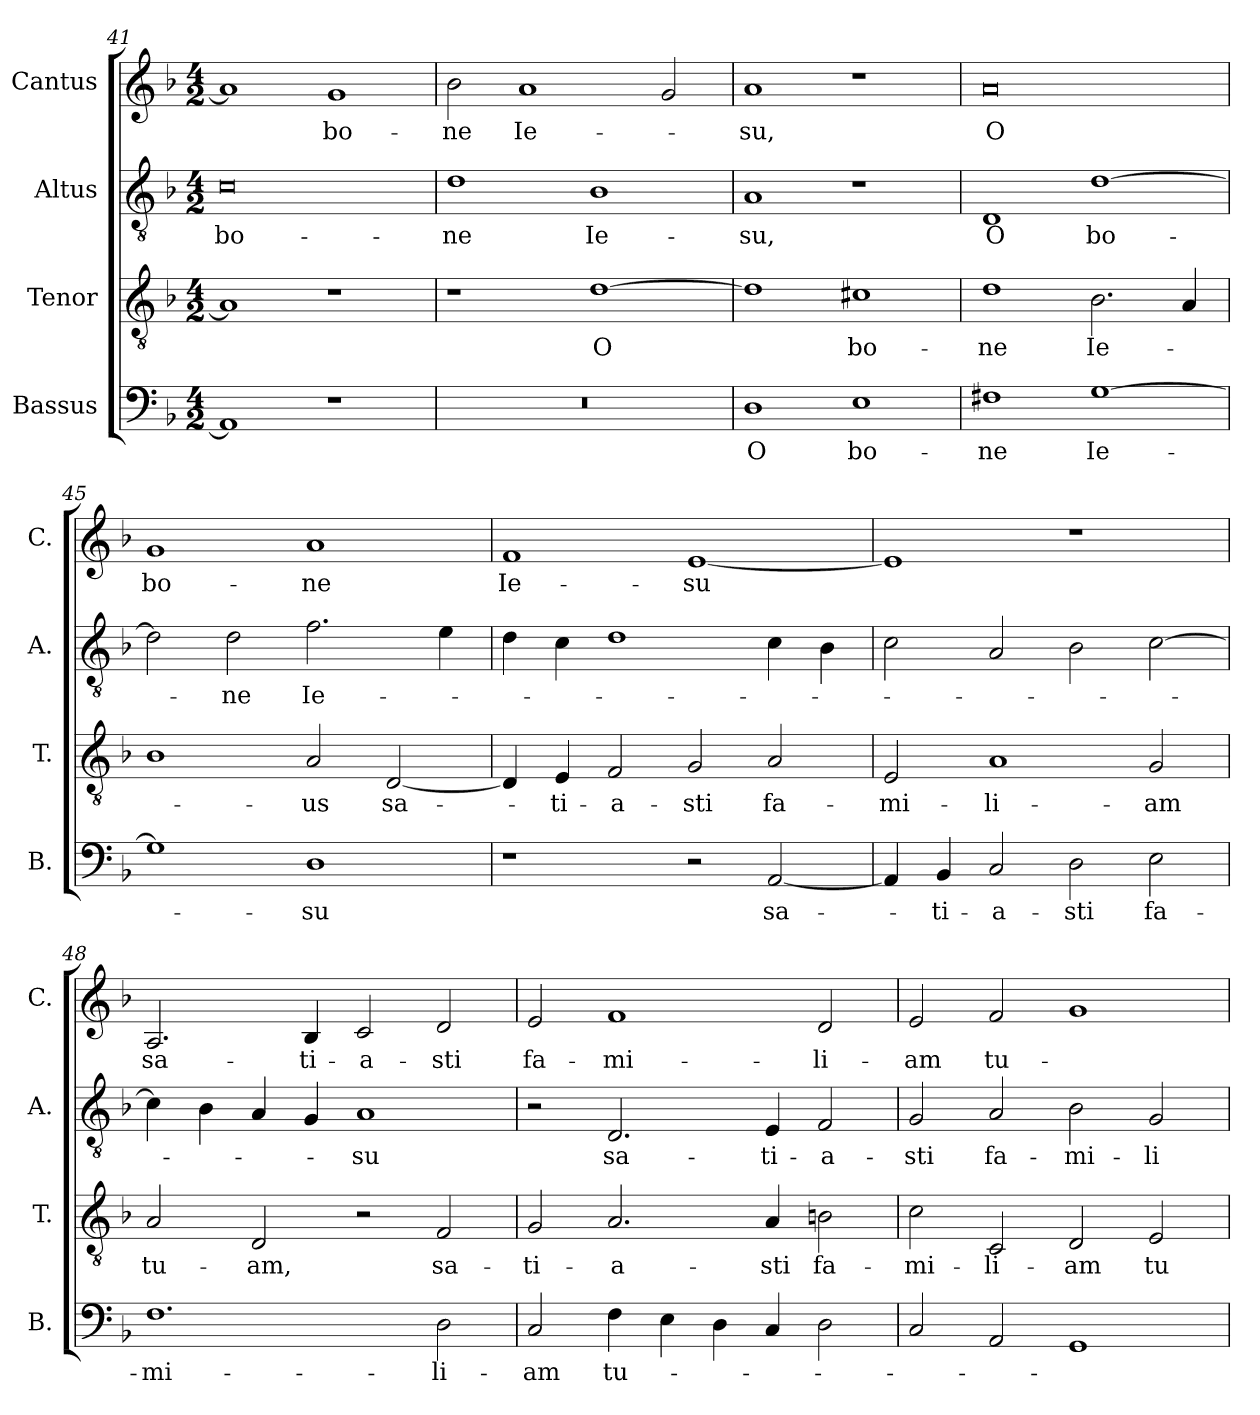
**kern	**text	**kern	**text	**kern	**text	**kern	**text
*part4	*part4	*part3	*part3	*part2	*part2	*part1	*part1
*staff4	*staff4	*staff3	*staff3	*staff2	*staff2	*staff1	*staff1
*I"Bassus	*	*I"Tenor	*	*I"Altus	*	*I"Cantus	*
*I'B.	*	*I'T.	*	*I'A.	*	*I'C.	*
*clefF4	*	*clefGv2	*	*clefGv2	*	*clefG2	*
*	*	*ITrd7c12	*	*ITrd7c12	*	*	*
*k[b-]	*	*k[b-]	*	*k[b-]	*	*k[b-]	*
*F:	*	*F:	*	*F:	*	*F:	*
*M4/2	*	*M4/2	*	*M4/2	*	*M4/2	*
=41	=41	=41	=41	=41	=41	=41	=41
!	!	!	!	!	!LO:LY:b	!	!
1AA]	.	1AA]	.	0C	bo-	1a]	.
!	!	!	!	!	!	!	!LO:LY:b
1r	.	1r	.	.	.	1g	bo-
=42	=42	=42	=42	=42	=42	=42	=42
!LO:N:vis=1	!	!	!	!	!LO:LY:b	!	!LO:LY:b
0r	.	1r	.	1D	-ne	2b-\	-ne
!	!	!	!	!	!	!	!LO:LY:b
.	.	.	.	.	.	1a	Ie-
!	!	!	!LO:LY:b	!	!LO:LY:b	!	!
.	.	[>1D	O	1BB-	Ie-	.	.
.	.	.	.	.	.	2g/	.
=43	=43	=43	=43	=43	=43	=43	=43
!	!LO:LY:b	!	!	!	!LO:LY:b	!	!LO:LY:b
1D	O	1D]	.	1AA	-su,	1a	-su,
!	!LO:LY:b	!	!LO:LY:b	!	!	!	!
1E	bo-	1C#X	bo-	1r	.	1r	.
!!LO:LB:g=z
=44	=44	=44	=44	=44	=44	=44	=44
!	!LO:LY:b	!	!LO:LY:b	!	!LO:LY:b	!	!LO:LY:b
1F#X	-ne	1D	-ne	1DD	O	0a	O
!	!LO:LY:b	!	!LO:LY:b	!	!LO:LY:b	!	!
[>1G	Ie-	2.BB-\	Ie-	[>1D	bo-	.	.
.	.	4AA/	.	.	.	.	.
=45	=45	=45	=45	=45	=45	=45	=45
!	!	!	!	!	!	!	!LO:LY:b
1G]	.	1BB-	.	2D\]	.	1g	bo-
!	!	!	!	!	!LO:LY:b	!	!
.	.	.	.	2D\	-ne	.	.
!	!LO:LY:b	!	!LO:LY:b	!	!LO:LY:b	!	!LO:LY:b
1D	-su	2AA/	-us	2.F\	Ie-	1a	-ne
!	!	!	!LO:LY:b	!	!	!	!
.	.	[<2DD/	sa-	.	.	.	.
.	.	.	.	4E\	.	.	.
=46	=46	=46	=46	=46	=46	=46	=46
!	!	!	!	!	!	!	!LO:LY:b
1r	.	4DD/]	.	4D\	.	1f	Ie-
!	!	!	!LO:LY:b	!	!	!	!
.	.	4EE/	-ti-	4C\	.	.	.
!	!	!	!LO:LY:b	!	!	!	!
.	.	2FF/	-a-	1D	.	.	.
!	!	!	!LO:LY:b	!	!	!	!LO:LY:b
2r	.	2GG/	-sti	.	.	[<1e	-su
!	!LO:LY:b	!	!LO:LY:b	!	!	!	!
[<2AA/	sa-	2AA/	fa-	4C\	.	.	.
.	.	.	.	4BB-\	.	.	.
=47	=47	=47	=47	=47	=47	=47	=47
!	!	!	!LO:LY:b	!	!	!	!
4AA/]	.	2EE/	-mi-	2C\	.	1e]	.
!	!LO:LY:b	!	!	!	!	!	!
4BB-/	-ti-	.	.	.	.	.	.
!	!LO:LY:b	!	!LO:LY:b	!	!	!	!
2C/	-a-	1AA	-li-	2AA/	.	.	.
!	!LO:LY:b	!	!	!	!	!	!
2D\	-sti	.	.	2BB-\	.	1r	.
!	!LO:LY:b	!	!LO:LY:b	!	!	!	!
2E\	fa-	2GG/	-am	[>2C\	.	.	.
!!LO:PB:g=z
=48	=48	=48	=48	=48	=48	=48	=48
!	!LO:LY:b	!	!LO:LY:b	!	!	!	!LO:LY:b
1.F	-mi-	2AA/	tu-	4C\]	.	2.A/	sa-
.	.	.	.	4BB-\	.	.	.
!	!	!	!LO:LY:b	!	!	!	!
.	.	2DD/	-am,	4AA/	.	.	.
!	!	!	!	!	!	!	!LO:LY:b
.	.	.	.	4GG/	.	4B-/	-ti-
!	!	!	!	!	!LO:LY:b	!	!LO:LY:b
.	.	2r	.	1AA	-su	2c/	-a-
!	!LO:LY:b	!	!LO:LY:b	!	!	!	!LO:LY:b
2D\	-li-	2FF/	sa-	.	.	2d/	-sti
=49	=49	=49	=49	=49	=49	=49	=49
!	!LO:LY:b	!	!LO:LY:b	!	!	!	!LO:LY:b
2C/	-am	2GG/	-ti-	2r	.	2e/	fa-
!	!LO:LY:b	!	!LO:LY:b	!	!LO:LY:b	!	!LO:LY:b
4F\	tu-	2.AA/	-a-	2.DD/	sa-	1f	-mi-
4E\	.	.	.	.	.	.	.
4D\	.	.	.	.	.	.	.
!	!	!	!LO:LY:b	!	!LO:LY:b	!	!
4C/	.	4AA/	-sti	4EE/	-ti-	.	.
!	!	!	!LO:LY:b	!	!LO:LY:b	!	!LO:LY:b
2D\	.	2BBn\	fa-	2FF/	-a-	2d/	-li-
=50	=50	=50	=50	=50	=50	=50	=50
!	!	!	!LO:LY:b	!	!LO:LY:b	!	!LO:LY:b
2C/	.	2C\	-mi-	2GG/	-sti	2e/	-am
!	!	!	!LO:LY:b	!	!LO:LY:b	!	!LO:LY:b
2AA/	.	2CC/	-li-	2AA/	fa-	2f/	tu-
!	!	!	!LO:LY:b	!	!LO:LY:b	!	!
1GG	.	2DD/	-am	2BB-\	-mi-	1g	.
!	!	!	!LO:LY:b	!	!LO:LY:b	!	!
.	.	2EE/	tu-	2GG/	-li-	.	.
=	=	=	=	=	=	=	=
*-	*-	*-	*-	*-	*-	*-	*-
